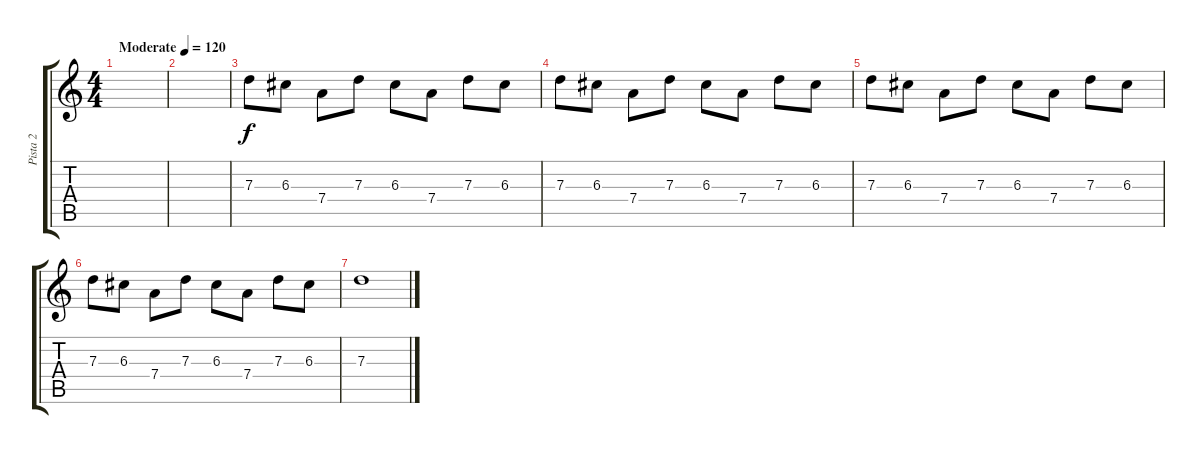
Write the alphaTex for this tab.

\track ("Pista 2" "Pista 2") {instrument overdrivenguitar}
\staff {score tabs}
\tuning (E4 B3 G3 D3 A2 E2) {hide}
\ts (4 4)
\tempo (120 "Moderate")
\clef g2
\ks c
|
|
7.3.8 6.3.8 7.4.8 7.3.8 6.3.8 7.4.8 7.3.8 6.3.8 |
7.3.8 6.3.8 7.4.8 7.3.8 6.3.8 7.4.8 7.3.8 6.3.8 |
7.3.8 6.3.8 7.4.8 7.3.8 6.3.8 7.4.8 7.3.8 6.3.8 |
7.3.8 6.3.8 7.4.8 7.3.8 6.3.8 7.4.8 7.3.8 6.3.8 |
7.3.1
